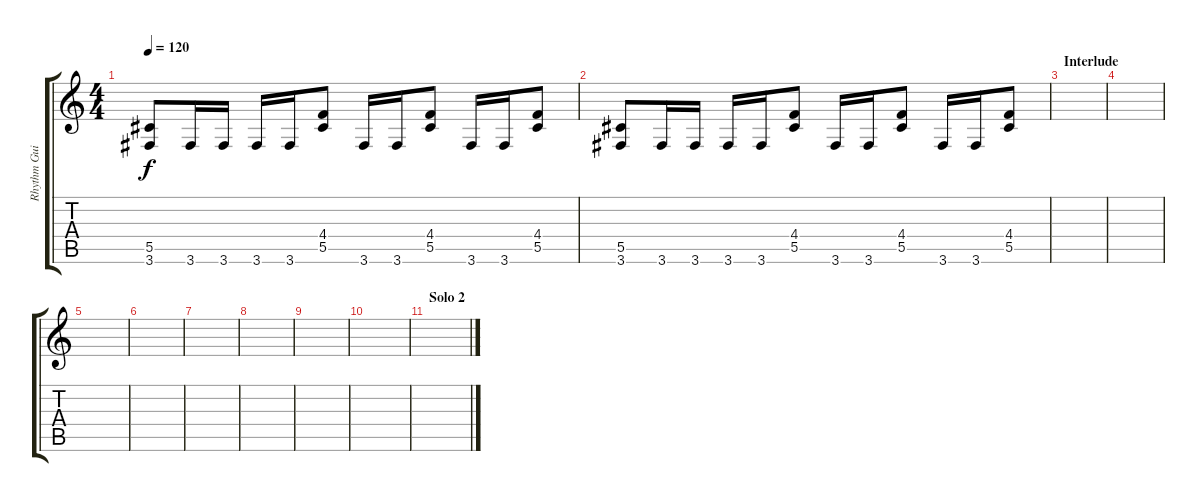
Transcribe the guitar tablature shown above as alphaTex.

\track ("Rhythm Guitar" "Rhythm Gui") {instrument distortionguitar}
\staff {score tabs}
\tuning (Eb4 Bb3 Gb3 Db3 Ab2 Eb2) {hide}
\ts (4 4)
\tempo 120
\clef g2
\ks c
(5.5 3.6).8{dy f} 3.6.16 3.6.16 3.6.16 3.6.16 (4.4 5.5).8 3.6.16 3.6.16 (4.4 5.5).8 3.6.16 3.6.16 (4.4 5.5).8 |
(5.5 3.6).8 3.6.16 3.6.16 3.6.16 3.6.16 (4.4 5.5).8 3.6.16 3.6.16 (4.4 5.5).8 3.6.16 3.6.16 (4.4 5.5).8 |
\section ("" "Interlude")
|
|
|
|
|
|
|
|
\section ("" "Solo 2")
